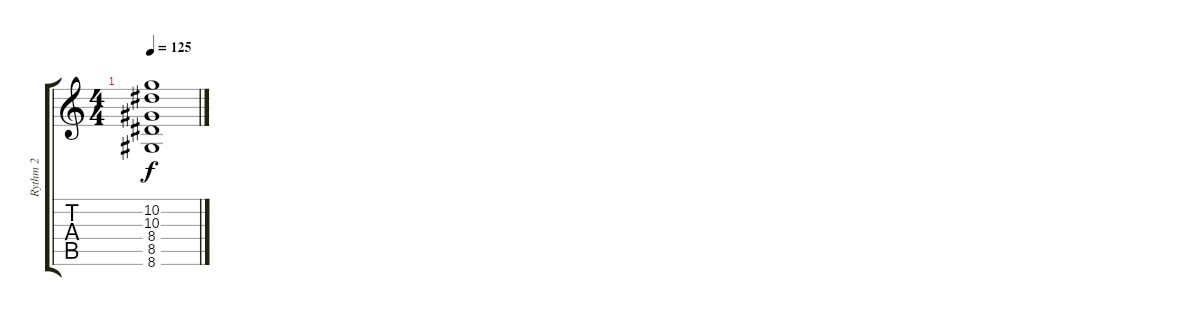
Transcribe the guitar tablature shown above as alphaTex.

\track ("Rythm 2" "Rythm 2") {instrument distortionguitar}
\staff {score tabs}
\tuning (D4 A3 F3 C3 G2 C2) {hide}
\ts (4 4)
\tempo 125
\clef g2
\ks c
(10.2{t} 10.3{t} 8.4{t} 8.5{t} 8.6{t}).1{dy f}
